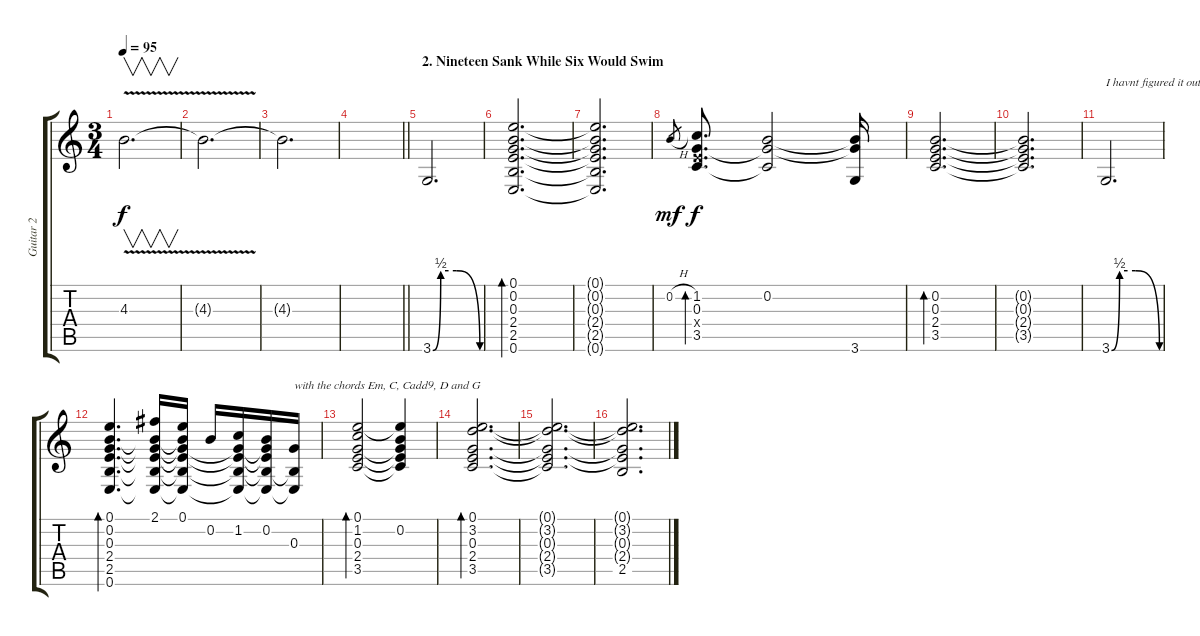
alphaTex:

\track ("Guitar 2" "Guitar 2") {instrument overdrivenguitar}
\staff {score tabs}
\tuning (E4 B3 G3 D3 A2 E2) {hide}
\ts (3 4)
\tempo 95
\clef g2
\ks c
4.3{v}.2{v d dy f volume 0} |
4.3{t}.2{d} |
4.3{t}.2{d} |
\barLineRight lightlight
|
\section ("" "2. Nineteen Sank While Six Would Swim")
3.6{be (custom 0 0 10 2 20 2 30 2 60 0)}.2{d volume 11 instrument acousticguitarsteel} |
(0.1 0.2 0.3 2.4 2.5 0.6).2{d bd 240} |
(0.1{t} 0.2{t} 0.3{t} 2.4{t} 2.5{t} 0.6{t}).2{d} |
0.2{h}.8{gr dy mf} (1.2 0.3 2.4{x} 3.5).8{d bd 240 dy f} (0.2 0.3{t} 3.5{t}).2 (0.2{t} 0.3{t} 3.6).16 |
(0.2 0.3 2.4 3.5).2{d bd 240} |
(0.2{t} 0.3{t} 2.4{t} 3.5{t}).2{d} |
3.6{be (custom 0 0 10 2 20 2 30 2 60 0)}.2{d txt "I havnt figured it out but its mostly improv" volume 11 instrument acousticguitarsteel} |
(0.1 0.2 0.3 2.4 2.5 0.6).4{d bd 240} (2.1 0.2{t} 0.3{t} 2.4{t} 2.5{t} 0.6{t}).16 (0.1 0.2{t} 0.3{t} 2.4{t} 2.5{t} 0.6{t}).16 0.2.16 (1.2 0.3{t} 2.4{t} 2.5{t} 0.6{t}).16 (0.2 0.3{t} 2.4{t} 2.5{t} 0.6{t}).16 (0.3 2.5{t} 0.6{t}).16{txt "with the chords Em, C, Cadd9, D and G"} |
(0.1 1.2 0.3 2.4 3.5).2{bd 60} (0.1{t} 0.2 0.3{t} 2.4{t} 3.5{t}).4 |
(0.1 3.2 0.3 2.4 3.5).2{d bd 240} |
(0.1{t} 3.2{t} 0.3{t} 2.4{t} 3.5{t}).2{d} |
(0.1{t} 3.2{t} 0.3{t} 2.4{t} 2.5).2{d}
